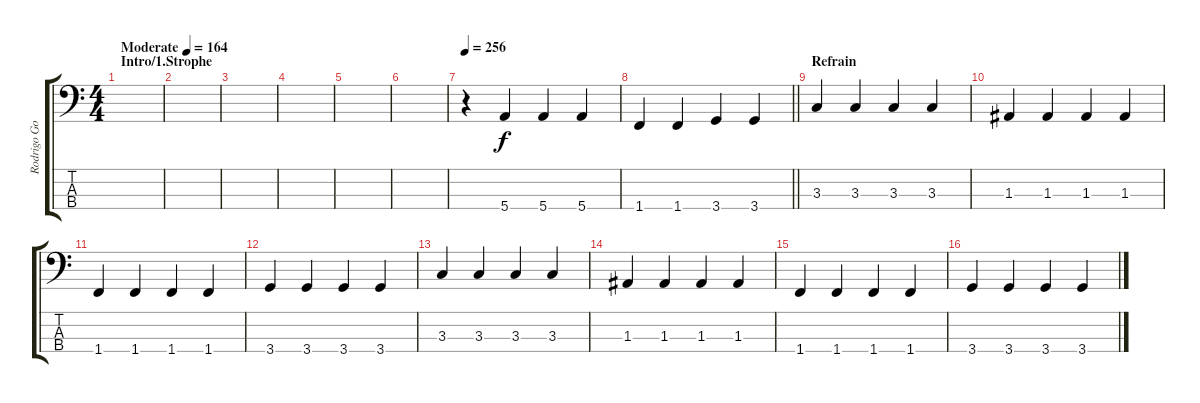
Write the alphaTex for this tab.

\track ("Rodrigo Gonzalez" "Rodrigo Go") {instrument electricbassfinger}
\staff {score tabs}
\tuning (G2 D2 A1 E1) {hide}
\ts (4 4)
\section ("" "Intro/1.Strophe")
\tempo (164 "Moderate")
\clef f4
\ks c
|
|
|
|
|
|
\tempo 256
r.4 5.4.4 5.4.4 5.4.4 |
\barLineRight lightlight
1.4.4 1.4.4 3.4.4 3.4.4 |
\section ("" "Refrain")
3.3.4 3.3.4 3.3.4 3.3.4 |
1.3.4 1.3.4 1.3.4 1.3.4 |
1.4.4 1.4.4 1.4.4 1.4.4 |
3.4.4 3.4.4 3.4.4 3.4.4 |
3.3.4 3.3.4 3.3.4 3.3.4 |
1.3.4 1.3.4 1.3.4 1.3.4 |
1.4.4 1.4.4 1.4.4 1.4.4 |
3.4.4 3.4.4 3.4.4 3.4.4
